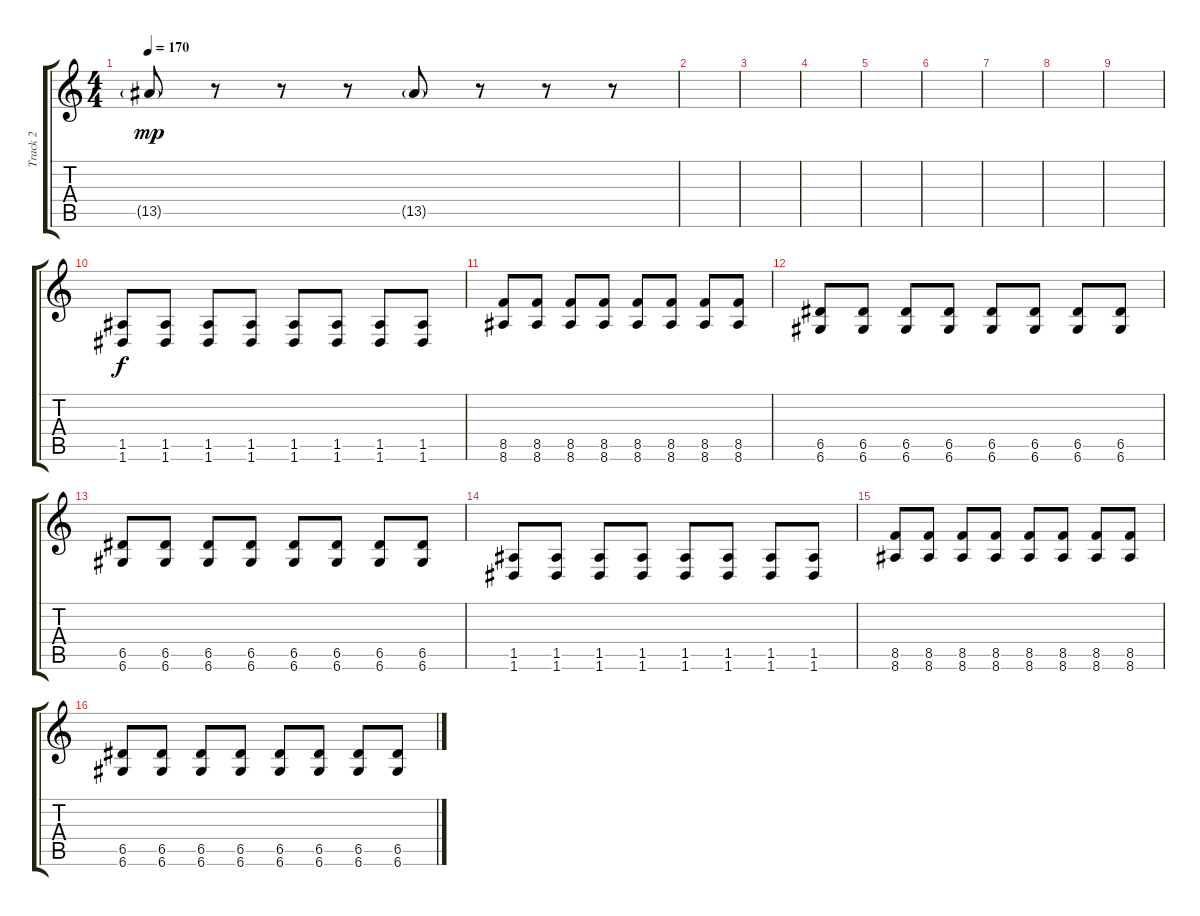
\track ("Track 2" "Track 2") {instrument distortionguitar}
\staff {score tabs}
\tuning (E4 B3 G3 D3 A2 D2) {hide}
\ts (4 4)
\tempo 170
\clef g2
\ks c
13.5{g}.8{dy mp} r.8 r.8 r.8 13.5{g}.8 r.8 r.8 r.8 |
|
|
|
|
|
|
|
|
(1.5 1.6).8{dy f} (1.5 1.6).8 (1.5 1.6).8 (1.5 1.6).8 (1.5 1.6).8 (1.5 1.6).8 (1.5 1.6).8 (1.5 1.6).8 |
(8.5 8.6).8 (8.5 8.6).8 (8.5 8.6).8 (8.5 8.6).8 (8.5 8.6).8 (8.5 8.6).8 (8.5 8.6).8 (8.5 8.6).8 |
(6.5 6.6).8 (6.5 6.6).8 (6.5 6.6).8 (6.5 6.6).8 (6.5 6.6).8 (6.5 6.6).8 (6.5 6.6).8 (6.5 6.6).8 |
(6.5 6.6).8 (6.5 6.6).8 (6.5 6.6).8 (6.5 6.6).8 (6.5 6.6).8 (6.5 6.6).8 (6.5 6.6).8 (6.5 6.6).8 |
(1.5 1.6).8 (1.5 1.6).8 (1.5 1.6).8 (1.5 1.6).8 (1.5 1.6).8 (1.5 1.6).8 (1.5 1.6).8 (1.5 1.6).8 |
(8.5 8.6).8 (8.5 8.6).8 (8.5 8.6).8 (8.5 8.6).8 (8.5 8.6).8 (8.5 8.6).8 (8.5 8.6).8 (8.5 8.6).8 |
(6.5 6.6).8 (6.5 6.6).8 (6.5 6.6).8 (6.5 6.6).8 (6.5 6.6).8 (6.5 6.6).8 (6.5 6.6).8 (6.5 6.6).8
